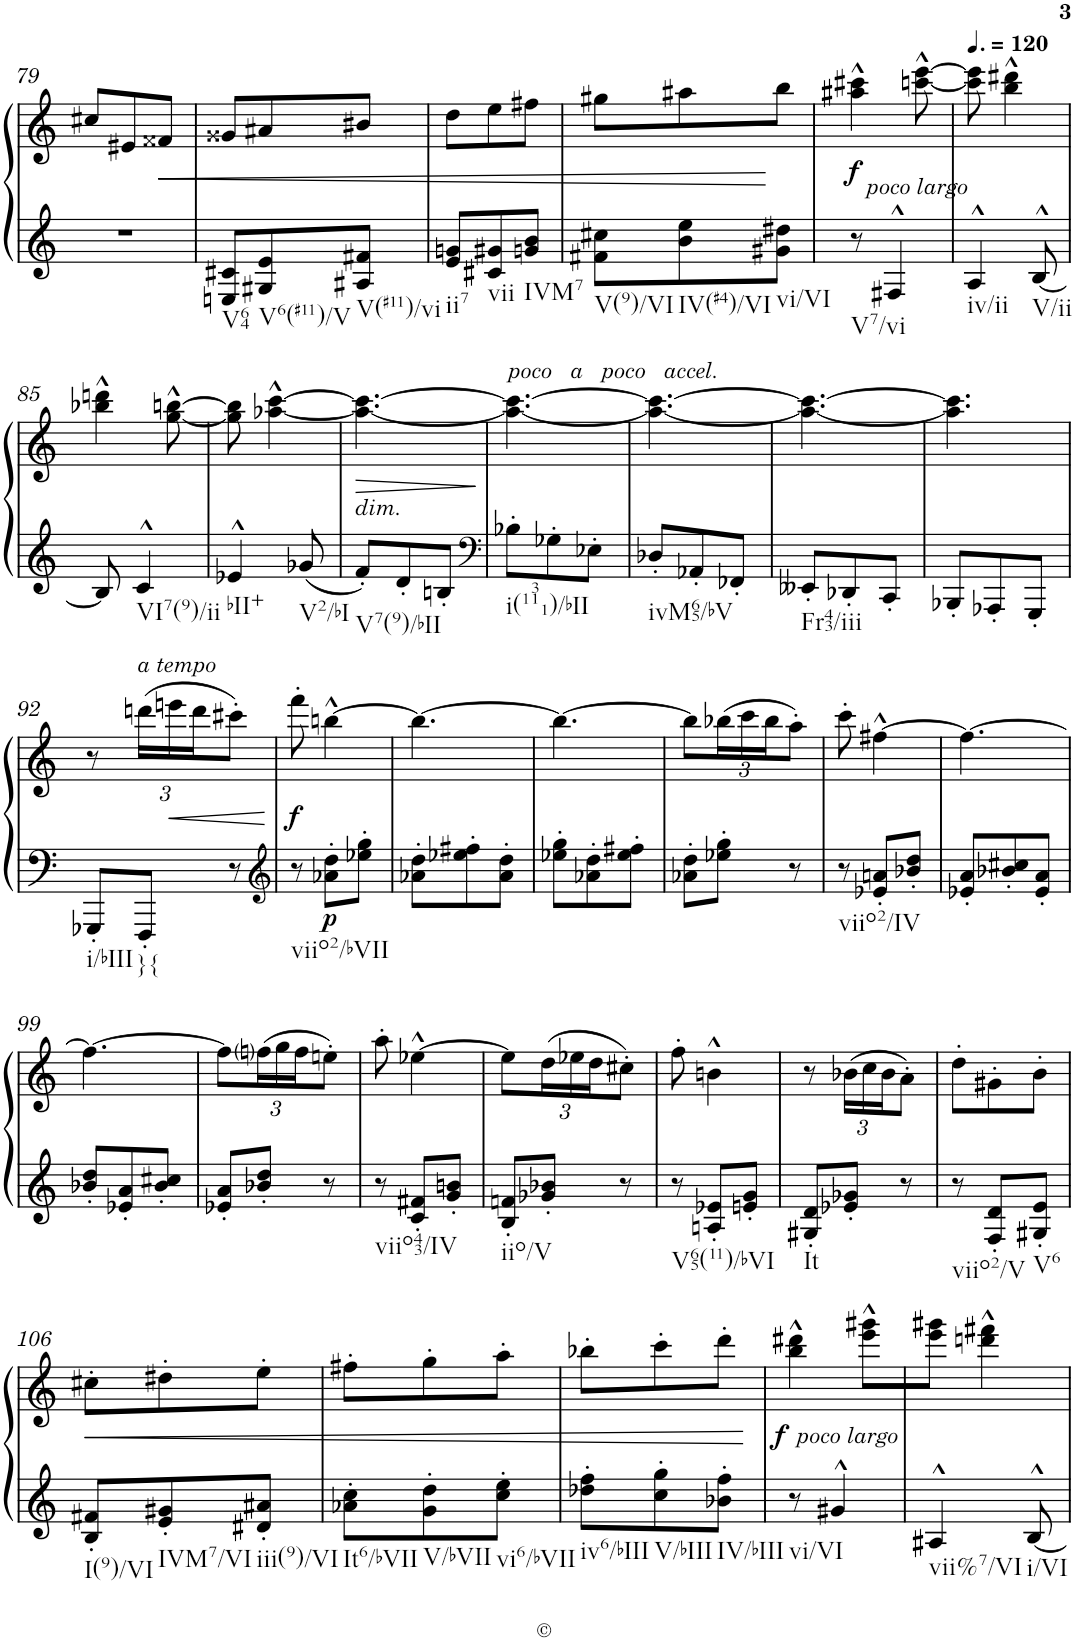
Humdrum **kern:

**kern	**kern	**dynam
*part1	*part1	*part1
*staff2	*staff1	*staff1/2
*I"Piano	*	*
!!LO:PB:g=z
*clefG2	*clefG2	*
*k[]	*k[]	*
*M3/8	*M3/8	*
=79	=79	=79
4.r	8cc#X/L	.
.	8e#X/	.
!	!	!LO:HP:b
.	8f##X/J	<
=80	=80	=80
!LO:TX:b:t=V64	!	!
8En/ 8c#X/L	8g##X/L	.
!LO:TX:b:t=V6(#11)/V	!	!
8G#X/ 8e/	8a#X/	.
!LO:TX:b:t=V(#11)/vi	!	!
8A#X/ 8f#X/J	8b#X/J	.
=81	=81	=81
!LO:TX:b:t=ii7	!	!
8e/ 8gn/L	8dd\L	.
!LO:TX:b:t=vii	!	!
8c#X/ 8g#X/	8ee\	.
!LO:TX:b:t=IVM7	!	!
8gn/ 8b/J	8ff#X\J	.
=82	=82	=82
!LO:TX:b:t=V(9)/VI	!	!
8f#X\ 8cc#X\L	8gg#X\L	.
!LO:TX:b:t=IV(#4)/VI	!	!
8b\ 8ee\	8aa#X\	.
!LO:TX:b:t=vi/VI	!	!
8g#X\ 8dd#X\J	8bb\J	[
=83	=83	=83
!	!LO:TX:b:i:t=poco largo	!
!LO:TX:b:t=V7/vi	!	!
!	!	!LO:DY:b
8r	4aa#X\^^ 4ccc#X\^^	f
4F#X^^/	.	.
.	[8cccn\^^ [8eee\^^	.
=84	=84	=84
*	*MM180	*
!LO:TX:b:t=iv/ii	!	!
4A^^/	8ccc\] 8eee\]	.
.	4bb\^^ 4ddd#X\^^	.
!LO:TX:b:t=V/ii	!	!
[8B^^/	.	.
!!LO:LB:g=z
=85	=85	=85
8B/]	4bb-X\^^ 4dddn\^^	.
!LO:TX:b:t=VI7(9)/ii	!	!
4c^^/	.	.
.	[8gg\^^ [8bbn\^^	.
=86	=86	=86
!LO:TX:b:t=bII+	!	!
4e-X^^/	8gg\] 8bb\]	.
.	[4aa-X\^^ [4ccc\^^	.
!LO:TX:b:t=V2/bI	!	!
8g-X/	.	.
=87	=87	=87
!	!LO:TX:b:i:t=dim.	!
!LO:TX:b:t=V7(9)/bII	!	!
!	!	!LO:HP:b
8f'/L	4.aa-\_ 4.ccc\_	>
8d'/	.	.
8Bn'/J	.	.
.	.	]
=88	=88	=88
*clefF4	*	*
!	!LO:TX:a:i:t=poco   a   poco   accel.	!
!LO:TX:b:t=i(1311)/bII	!	!
8B-X'\L	4.aa-\_ 4.ccc\_	.
8G-X'\	.	.
8E-X'\J	.	.
=89	=89	=89
!LO:TX:b:t=ivM65/bV	!	!
8D-X'/L	4.aa-\_ 4.ccc\_	.
8AA-X'/	.	.
8FF-X'/J	.	.
=90	=90	=90
!LO:TX:b:t=Fr43/iii	!	!
8EE--X'/L	4.aa-\_ 4.ccc\_	.
8DD-X'/	.	.
8CC'/J	.	.
=91	=91	=91
8BBB-X'/L	4.aa-\] 4.ccc\]	.
8AAA-X'/	.	.
8GGG'/J	.	.
!!LO:LB:g=z
=92	=92	=92
!LO:TX:b:t=i/bIII	!	!
8GGG-X'/L	8r	.
*	*Xbrackettup	*
!	!LO:TX:a:i:t=a tempo	!
!LO:TX:b:t=}{	!	!
8FFF'/J	(>24dddn\LL	.
!	!	!LO:HP:b
.	24eeen\	<
.	24ddd\J	.
8r	8ccc#X'\J)	.
.	.	[
=93	=93	=93
*clefG2	*	*
!LO:TX:b:t=viio2/bVII	!	!
!	!	!LO:DY:b
8r	8fff'\	f
!	!	!LO:DY:b=2
8a-X\' 8dd\'L	[4bbn^^\	p
8ee-X\' 8gg\'J	.	.
=94	=94	=94
8a-X\' 8dd\'L	4.bb\_	.
8ee-X\' 8ff#X\'	.	.
8a-\' 8dd\'J	.	.
=95	=95	=95
8ee-X\' 8gg\'L	4.bb\_	.
8a-X\' 8dd\'	.	.
8ee-\' 8ff#X\'J	.	.
=96	=96	=96
8a-X\' 8dd\'L	8bb\L]	.
8ee-X\' 8gg\'J	(>24bb-X\L	.
.	24ccc\	.
.	24bb-\J	.
8r	8aa'\J)	.
=97	=97	=97
!LO:TX:b:t=viio2/IV	!	!
8r	8ccc'\	.
8e-X/' 8an/'L	[4ff#X^^\	.
8b-X/' 8dd/'J	.	.
=98	=98	=98
8e-X/' 8a/'L	4.ff#\_	.
8b-X/' 8cc#X/'	.	.
8e-/' 8a/'J	.	.
!!LO:LB:g=z
=99	=99	=99
8b-X/' 8dd/'L	4.ff#\_	.
8e-X/' 8a/'	.	.
8b-/' 8cc#X/'J	.	.
=100	=100	=100
8e-X/' 8a/'L	8ff#\L]	.
8b-X/' 8dd/'J	(>24ffni\L	.
.	24gg\	.
.	24ff\J	.
8r	8een'\J)	.
=101	=101	=101
!LO:TX:b:t=viio43/IV	!	!
8r	8aa'\	.
8c/' 8f#X/'L	[4ee-X^^\	.
8g/' 8bn/'J	.	.
=102	=102	=102
!LO:TX:b:t=iio/V	!	!
8B/' 8fn/'L	8ee-\L]	.
8g-X/' 8b-X/'J	(>24dd\L	.
.	24ee-X\	.
.	24dd\J	.
8r	8cc#X'\J)	.
=103	=103	=103
!LO:TX:b:t=V65(11)/bVI	!	!
8r	8ff'\	.
8An/' 8e-X/'L	4bn^^\	.
8en/' 8g/'J	.	.
=104	=104	=104
!LO:TX:b:t=It	!	!
8G#X/' 8d/'L	8r	.
8e-X/' 8g-X/'J	(>24b-X\LL	.
.	24cc\	.
.	24b-\J	.
8r	8a'\J)	.
=105	=105	=105
!LO:TX:b:t=viio2/V	!	!
8r	8dd'\L	.
8F/' 8d/'L	8g#X'\	.
!LO:TX:b:t=V6	!	!
8G#X/' 8e/'J	8b'\J	.
!!LO:LB:g=z
=106	=106	=106
!LO:TX:b:t=I(9)/VI	!	!
!	!	!LO:HP:b
8B/' 8f#X/'L	8cc#X'\L	<
!LO:TX:b:t=IVM7/VI	!	!
8e/' 8g#X/'	8dd#X'\	.
!LO:TX:b:t=iii(9)/VI	!	!
8d#X/' 8a#X/'J	8ee'\J	.
=107	=107	=107
!LO:TX:b:t=It6/bVII	!	!
8a-X\' 8cc\'L	8ff#X'\L	.
!LO:TX:b:t=V/bVII	!	!
8g\' 8dd\'	8gg'\	.
!LO:TX:b:t=vi6/bVII	!	!
8cc\' 8ee\'J	8aa'\J	.
=108	=108	=108
!LO:TX:b:t=iv6/bIII	!	!
8dd-X\' 8ff\'L	8bb-X'\L	.
!LO:TX:b:t=V/bIII	!	!
8cc\' 8gg\'	8ccc'\	.
!LO:TX:b:t=IV/bIII	!	!
8b-X\' 8ff\'J	8ddd'\J	.
.	.	[
=109	=109	=109
!	!LO:TX:b:i:t=poco largo	!
!LO:TX:b:t=vi/VI	!	!
!	!	!LO:DY:b
8r	4bb\^^ 4ddd#X\^^	f
4g#X^^/	.	.
.	8eee\^^ 8ggg#X\^^L	.
=110	=110	=110
!LO:TX:b:t=vii%7/VI	!	!
4A#X^^/	8eee\ 8ggg#X\J	.
.	4dddn\^^ 4fff#X\^^	.
!LO:TX:b:t=i/VI	!	!
[8B^^/	.	.
=	=	=
*-	*-	*-
